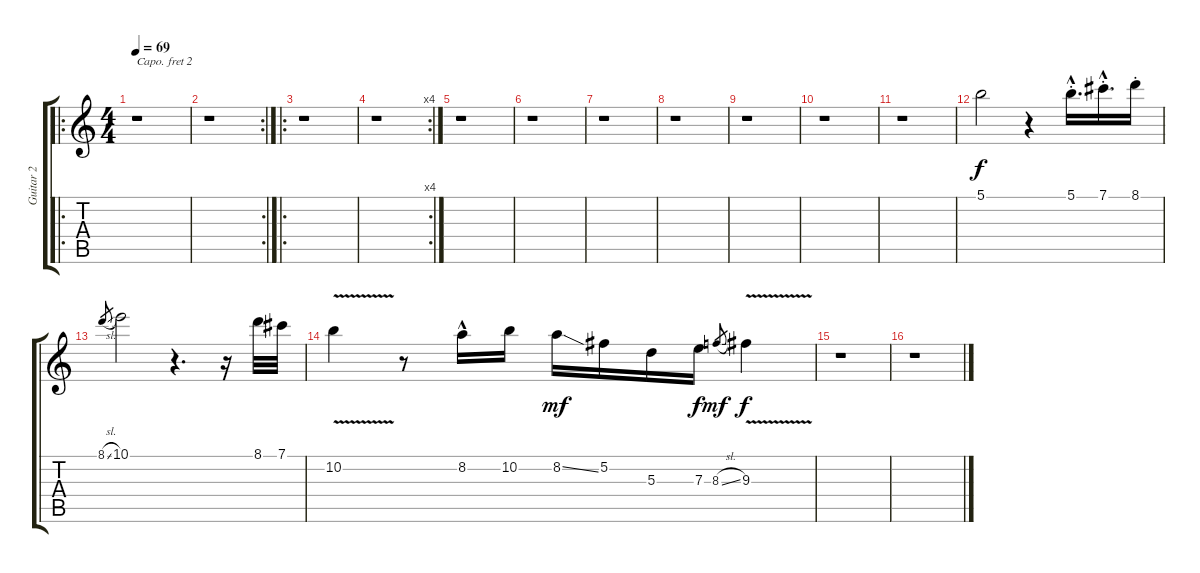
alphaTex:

\track ("Guitar 2" "Guitar 2") {instrument electricguitarjazz}
\staff {score tabs}
\capo 2
\tuning (E4 B3 G3 D3 A2 E2) {hide}
\ro
\ts (4 4)
\tempo 69
\clef g2
\ks c
r.1{dy f instrument electricguitarjazz} |
\rc 2
r.1 |
\ro
r.1 |
\rc 4
r.1 |
r.1 |
r.1 |
r.1 |
r.1 |
r.1 |
r.1 |
r.1 |
5.1.2 r.4 5.1{hac st}.16{d} 7.1{hac st}.16{d} 8.1{st}.16 |
8.1{sl}.8{gr} 10.1.2 r.4{d} r.16 8.1.32 7.1.32 |
10.2{v}.4 r.8 8.2{hac}.16 10.2.16 8.2{ss}.16{dy mf} 5.2.16 5.3.16 7.3.16{dy f} 8.3{sl}.8{gr dy mf} 9.3{v}.4{dy f} |
r.1 |
r.1
